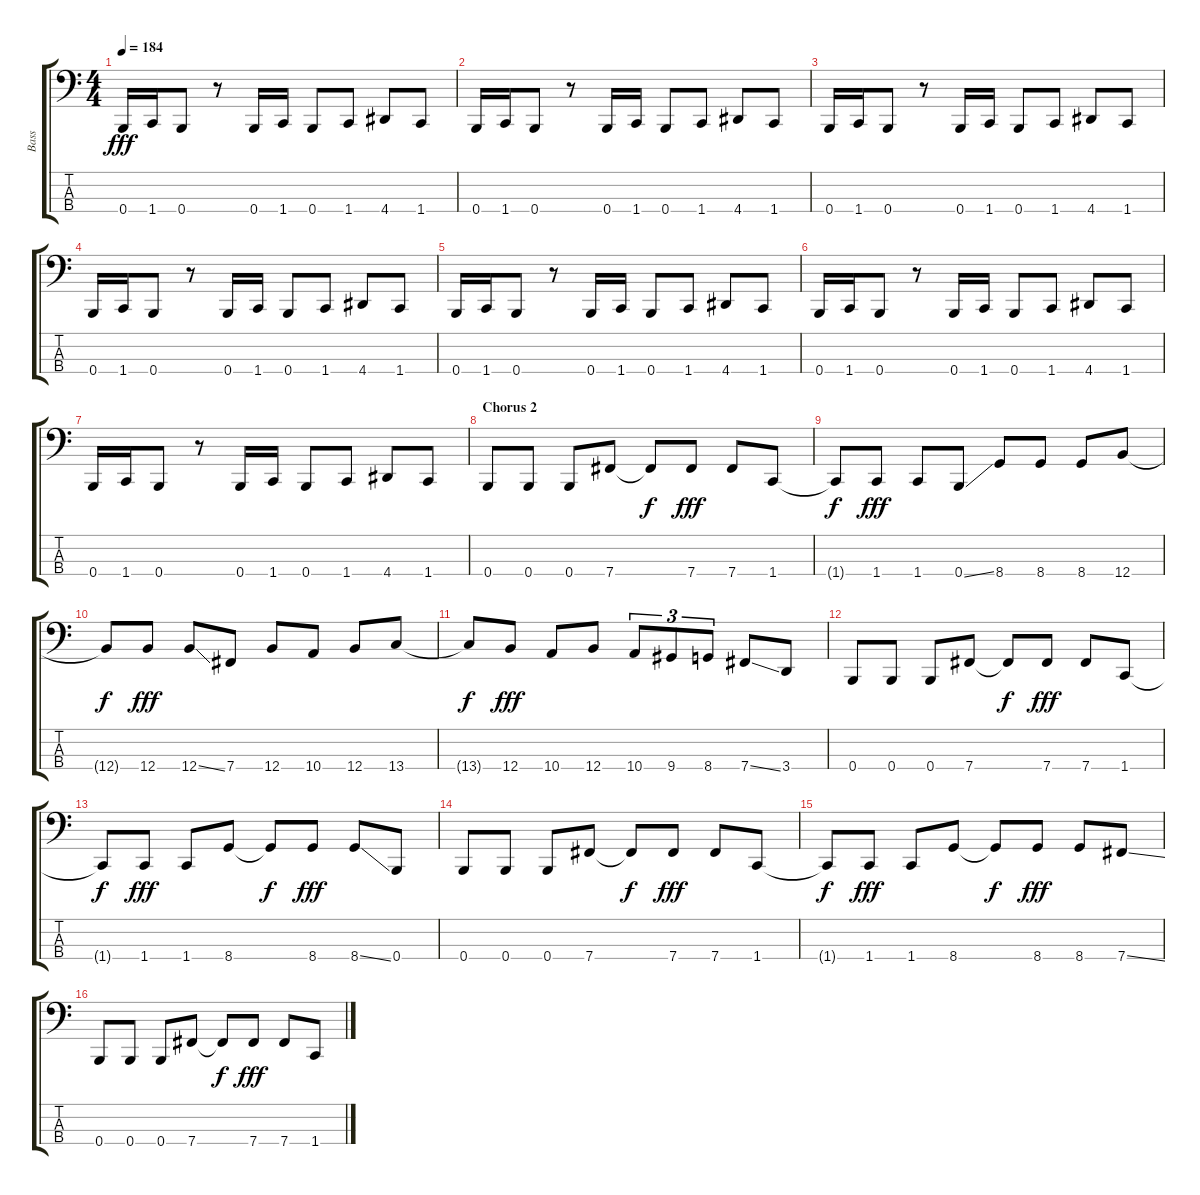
\track ("Bass" "Bass") {instrument electricbasspick}
\staff {score tabs}
\tuning (E2 B1 Gb1 B0) {hide}
\ts (4 4)
\tempo 184
\clef f4
\ks c
0.4.16{dy fff} 1.4.16 0.4.8 r.8 0.4.16 1.4.16 0.4.8 1.4.8 4.4.8 1.4.8 |
0.4.16 1.4.16 0.4.8 r.8 0.4.16 1.4.16 0.4.8 1.4.8 4.4.8 1.4.8 |
0.4.16 1.4.16 0.4.8 r.8 0.4.16 1.4.16 0.4.8 1.4.8 4.4.8 1.4.8 |
0.4.16 1.4.16 0.4.8 r.8 0.4.16 1.4.16 0.4.8 1.4.8 4.4.8 1.4.8 |
0.4.16 1.4.16 0.4.8 r.8 0.4.16 1.4.16 0.4.8 1.4.8 4.4.8 1.4.8 |
0.4.16 1.4.16 0.4.8 r.8 0.4.16 1.4.16 0.4.8 1.4.8 4.4.8 1.4.8 |
0.4.16 1.4.16 0.4.8 r.8 0.4.16 1.4.16 0.4.8 1.4.8 4.4.8 1.4.8 |
\section ("" "Chorus 2")
0.4.8 0.4.8 0.4.8 7.4.8 7.4{t}.8{dy f} 7.4.8{dy fff} 7.4.8 1.4.8 |
1.4{t}.8{dy f} 1.4.8{dy fff} 1.4.8 0.4{ss}.8 8.4.8 8.4.8 8.4.8 12.4.8 |
12.4{t}.8{dy f} 12.4.8{dy fff} 12.4{ss}.8 7.4.8 12.4.8 10.4.8 12.4.8 13.4.8 |
13.4{t}.8{dy f} 12.4.8{dy fff} 10.4.8 12.4.8 10.4.8{tu (3 2)} 9.4.8{tu (3 2)} 8.4.8{tu (3 2)} 7.4{ss}.8 3.4.8 |
0.4.8 0.4.8 0.4.8 7.4.8 7.4{t}.8{dy f} 7.4.8{dy fff} 7.4.8 1.4.8 |
1.4{t}.8{dy f} 1.4.8{dy fff} 1.4.8 8.4.8 8.4{t}.8{dy f} 8.4.8{dy fff} 8.4{ss}.8 0.4.8 |
0.4.8 0.4.8 0.4.8 7.4.8 7.4{t}.8{dy f} 7.4.8{dy fff} 7.4.8 1.4.8 |
1.4{t}.8{dy f} 1.4.8{dy fff} 1.4.8 8.4.8 8.4{t}.8{dy f} 8.4.8{dy fff} 8.4.8 7.4{ss}.8 |
0.4.8 0.4.8 0.4.8 7.4.8 7.4{t}.8{dy f} 7.4.8{dy fff} 7.4.8 1.4.8
